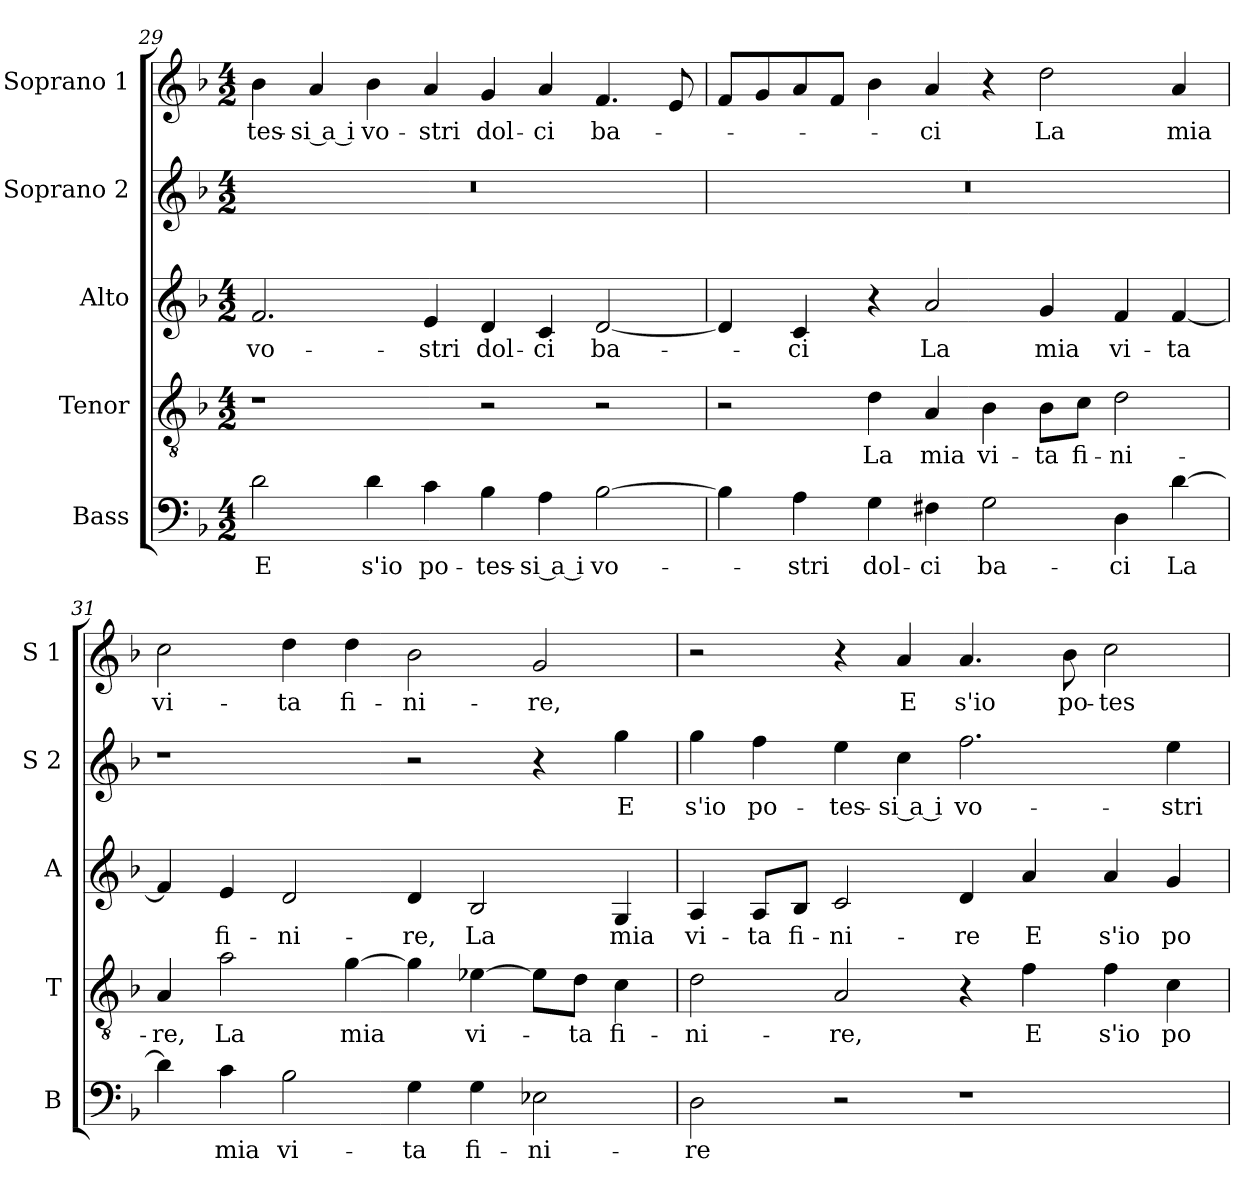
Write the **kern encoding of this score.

**kern	**text	**kern	**text	**kern	**text	**kern	**text	**kern	**text
*part5	*part5	*part4	*part4	*part3	*part3	*part2	*part2	*part1	*part1
*staff5	*staff5	*staff4	*staff4	*staff3	*staff3	*staff2	*staff2	*staff1	*staff1
*I"Bass	*	*I"Tenor	*	*I"Alto	*	*I"Soprano 2	*	*I"Soprano 1	*
*I'B	*	*I'T	*	*I'A	*	*I'S 2	*	*I'S 1	*
!!LO:LB:g=z
*clefF4	*	*clefGv2	*	*clefG2	*	*clefG2	*	*clefG2	*
*k[b-]	*	*k[b-]	*	*k[b-]	*	*k[b-]	*	*k[b-]	*
*F:	*	*F:	*	*F:	*	*F:	*	*F:	*
*M4/2	*	*M4/2	*	*M4/2	*	*M4/2	*	*M4/2	*
=29	=29	=29	=29	=29	=29	=29	=29	=29	=29
!	!LO:LY:b	!	!	!	!	!	!	!	!
!	!	!	!	!	!LO:LY:b	!	!	!	!
!	!	!	!	!	!	!	!	!	!LO:LY:b
2d\	E	1r	.	2.f/	vo-	0r	.	4b-\	-tes-
!	!	!	!	!	!	!	!	!	!LO:LY:b
.	.	.	.	.	.	.	.	4a/	-si a i
!	!LO:LY:b	!	!	!	!	!	!	!	!
!	!	!	!	!	!	!	!	!	!LO:LY:b
4d\	s'io	.	.	.	.	.	.	4b-\	vo-
!	!LO:LY:b	!	!	!	!	!	!	!	!
!	!	!	!	!	!LO:LY:b	!	!	!	!
!	!	!	!	!	!	!	!	!	!LO:LY:b
4c\	po-	.	.	4e/	-stri	.	.	4a/	-stri
!	!LO:LY:b	!	!	!	!	!	!	!	!
!	!	!	!	!	!LO:LY:b	!	!	!	!
!	!	!	!	!	!	!	!	!	!LO:LY:b
4B-\	-tes-	2r	.	4d/	dol-	.	.	4g/	dol-
!	!LO:LY:b	!	!	!	!	!	!	!	!
!	!	!	!	!	!LO:LY:b	!	!	!	!
!	!	!	!	!	!	!	!	!	!LO:LY:b
4A\	-si a i	.	.	4c/	-ci	.	.	4a/	-ci
!	!LO:LY:b	!	!	!	!	!	!	!	!
!	!	!	!	!	!LO:LY:b	!	!	!	!
!	!	!	!	!	!	!	!	!	!LO:LY:b
[2B-\	vo-	2r	.	[2d/	ba-	.	.	4.f/	ba-
.	.	.	.	.	.	.	.	8e/	.
=30	=30	=30	=30	=30	=30	=30	=30	=30	=30
4B-\]	.	2r	.	4d/]	.	0r	.	8f/L	.
.	.	.	.	.	.	.	.	8g/	.
!	!LO:LY:b	!	!	!	!	!	!	!	!
!	!	!	!	!	!LO:LY:b	!	!	!	!
4A\	-stri	.	.	4c/	-ci	.	.	8a/	.
.	.	.	.	.	.	.	.	8f/J	.
!	!LO:LY:b	!	!	!	!	!	!	!	!
!	!	!	!LO:LY:b	!	!	!	!	!	!
4G\	dol-	4d\	La	4r	.	.	.	4b-\	.
!	!LO:LY:b	!	!	!	!	!	!	!	!
!	!	!	!LO:LY:b	!	!	!	!	!	!
!	!	!	!	!	!LO:LY:b	!	!	!	!
!	!	!	!	!	!	!	!	!	!LO:LY:b
4F#X\	-ci	4A/	mia	2a/	La	.	.	4a/	-ci
!	!LO:LY:b	!	!	!	!	!	!	!	!
!	!	!	!LO:LY:b	!	!	!	!	!	!
2G\	ba-	4B-\	vi-	.	.	.	.	4r	.
!	!	!	!LO:LY:b	!	!	!	!	!	!
!	!	!	!	!	!LO:LY:b	!	!	!	!
!	!	!	!	!	!	!	!	!	!LO:LY:b
.	.	8B-\L	-ta	4g/	mia	.	.	2dd\	La
!	!	!	!LO:LY:b	!	!	!	!	!	!
.	.	8c\J	fi-	.	.	.	.	.	.
!	!LO:LY:b	!	!	!	!	!	!	!	!
!	!	!	!LO:LY:b	!	!	!	!	!	!
!	!	!	!	!	!LO:LY:b	!	!	!	!
4D\	-ci	2d\	-ni-	4f/	vi-	.	.	.	.
!	!LO:LY:b	!	!	!	!	!	!	!	!
!	!	!	!	!	!LO:LY:b	!	!	!	!
!	!	!	!	!	!	!	!	!	!LO:LY:b
[4d\	La	.	.	[4f/	-ta	.	.	4a/	mia
=31	=31	=31	=31	=31	=31	=31	=31	=31	=31
!	!	!	!LO:LY:b	!	!	!	!	!	!
!	!	!	!	!	!	!	!	!	!LO:LY:b
4d\]	.	4A/	-re,	4f/]	.	1r	.	2cc\	vi-
!	!LO:LY:b	!	!	!	!	!	!	!	!
!	!	!	!LO:LY:b	!	!	!	!	!	!
!	!	!	!	!	!LO:LY:b	!	!	!	!
4c\	mia	2a\	La	4e/	fi-	.	.	.	.
!	!LO:LY:b	!	!	!	!	!	!	!	!
!	!	!	!	!	!LO:LY:b	!	!	!	!
!	!	!	!	!	!	!	!	!	!LO:LY:b
2B-\	vi-	.	.	2d/	-ni-	.	.	4dd\	-ta
!	!	!	!LO:LY:b	!	!	!	!	!	!
!	!	!	!	!	!	!	!	!	!LO:LY:b
.	.	[4g\	mia	.	.	.	.	4dd\	fi-
!	!LO:LY:b	!	!	!	!	!	!	!	!
!	!	!	!	!	!LO:LY:b	!	!	!	!
!	!	!	!	!	!	!	!	!	!LO:LY:b
4G\	-ta	4g\]	.	4d/	-re,	2r	.	2b-\	-ni-
!	!LO:LY:b	!	!	!	!	!	!	!	!
!	!	!	!LO:LY:b	!	!	!	!	!	!
!	!	!	!	!	!LO:LY:b	!	!	!	!
4G\	fi-	[4e-X\	vi-	2B-/	La	.	.	.	.
!	!LO:LY:b	!	!	!	!	!	!	!	!
!	!	!	!	!	!	!	!	!	!LO:LY:b
2E-X\	-ni-	8e-\L]	.	.	.	4r	.	2g/	-re,
!	!	!	!LO:LY:b	!	!	!	!	!	!
.	.	8d\J	-ta	.	.	.	.	.	.
!	!	!	!LO:LY:b	!	!	!	!	!	!
!	!	!	!	!	!LO:LY:b	!	!	!	!
!	!	!	!	!	!	!	!LO:LY:b	!	!
.	.	4c\	fi-	4G/	mia	4gg\	E	.	.
!!LO:LB:g=z
=32	=32	=32	=32	=32	=32	=32	=32	=32	=32
!	!LO:LY:b	!	!	!	!	!	!	!	!
!	!	!	!LO:LY:b	!	!	!	!	!	!
!	!	!	!	!	!LO:LY:b	!	!	!	!
!	!	!	!	!	!	!	!LO:LY:b	!	!
2D\	-re	2d\	-ni-	4A/	vi-	4gg\	s'io	2r	.
!	!	!	!	!	!LO:LY:b	!	!	!	!
!	!	!	!	!	!	!	!LO:LY:b	!	!
.	.	.	.	8A/L	-ta	4ff\	po-	.	.
!	!	!	!	!	!LO:LY:b	!	!	!	!
.	.	.	.	8B-/J	fi-	.	.	.	.
!	!	!	!LO:LY:b	!	!	!	!	!	!
!	!	!	!	!	!LO:LY:b	!	!	!	!
!	!	!	!	!	!	!	!LO:LY:b	!	!
2r	.	2A/	-re,	2c/	-ni-	4ee\	-tes-	4r	.
!	!	!	!	!	!	!	!LO:LY:b	!	!
!	!	!	!	!	!	!	!	!	!LO:LY:b
.	.	.	.	.	.	4cc\	-si a i	4a/	E
!	!	!	!	!	!LO:LY:b	!	!	!	!
!	!	!	!	!	!	!	!LO:LY:b	!	!
!	!	!	!	!	!	!	!	!	!LO:LY:b
1r	.	4r	.	4d/	-re	2.ff\	vo-	4.a/	s'io
!	!	!	!LO:LY:b	!	!	!	!	!	!
!	!	!	!	!	!LO:LY:b	!	!	!	!
.	.	4f\	E	4a/	E	.	.	.	.
!	!	!	!	!	!	!	!	!	!LO:LY:b
.	.	.	.	.	.	.	.	8b-\	po-
!	!	!	!LO:LY:b	!	!	!	!	!	!
!	!	!	!	!	!LO:LY:b	!	!	!	!
!	!	!	!	!	!	!	!	!	!LO:LY:b
.	.	4f\	s'io	4a/	s'io	.	.	2cc\	-tes-
!	!	!	!LO:LY:b	!	!	!	!	!	!
!	!	!	!	!	!LO:LY:b	!	!	!	!
!	!	!	!	!	!	!	!LO:LY:b	!	!
.	.	4c\	po-	4g/	po-	4ee\	-stri	.	.
=	=	=	=	=	=	=	=	=	=
*-	*-	*-	*-	*-	*-	*-	*-	*-	*-
